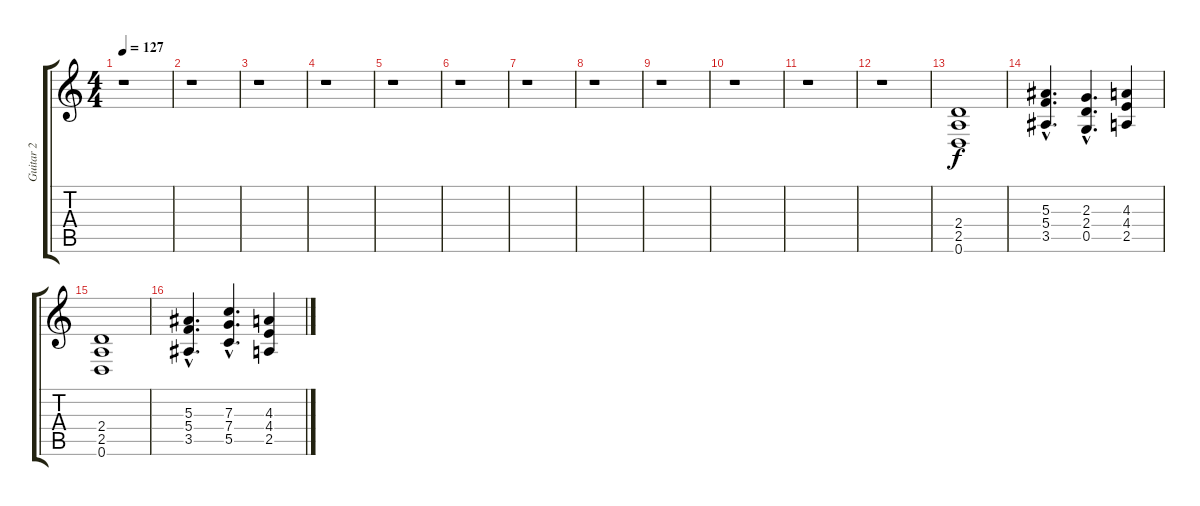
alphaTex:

\track ("Guitar 2" "Guitar 2") {instrument distortionguitar}
\staff {score tabs}
\tuning (D4 A3 F3 C3 G2 D2) {hide}
\ts (4 4)
\tempo 127
\clef g2
\ks c
r.1{dy f} |
r.1 |
r.1 |
r.1 |
r.1 |
r.1 |
r.1 |
r.1 |
r.1 |
r.1 |
r.1 |
r.1 |
(2.4 2.5 0.6).1 |
(5.3{hac} 5.4{hac} 3.5{hac}).4{d} (2.3{hac} 2.4{hac} 0.5{hac}).4{d} (4.3 4.4 2.5).4 |
(2.4 2.5 0.6).1 |
(5.3{hac} 5.4{hac} 3.5{hac}).4{d} (7.3{hac} 7.4{hac} 5.5{hac}).4{d} (4.3 4.4 2.5).4
